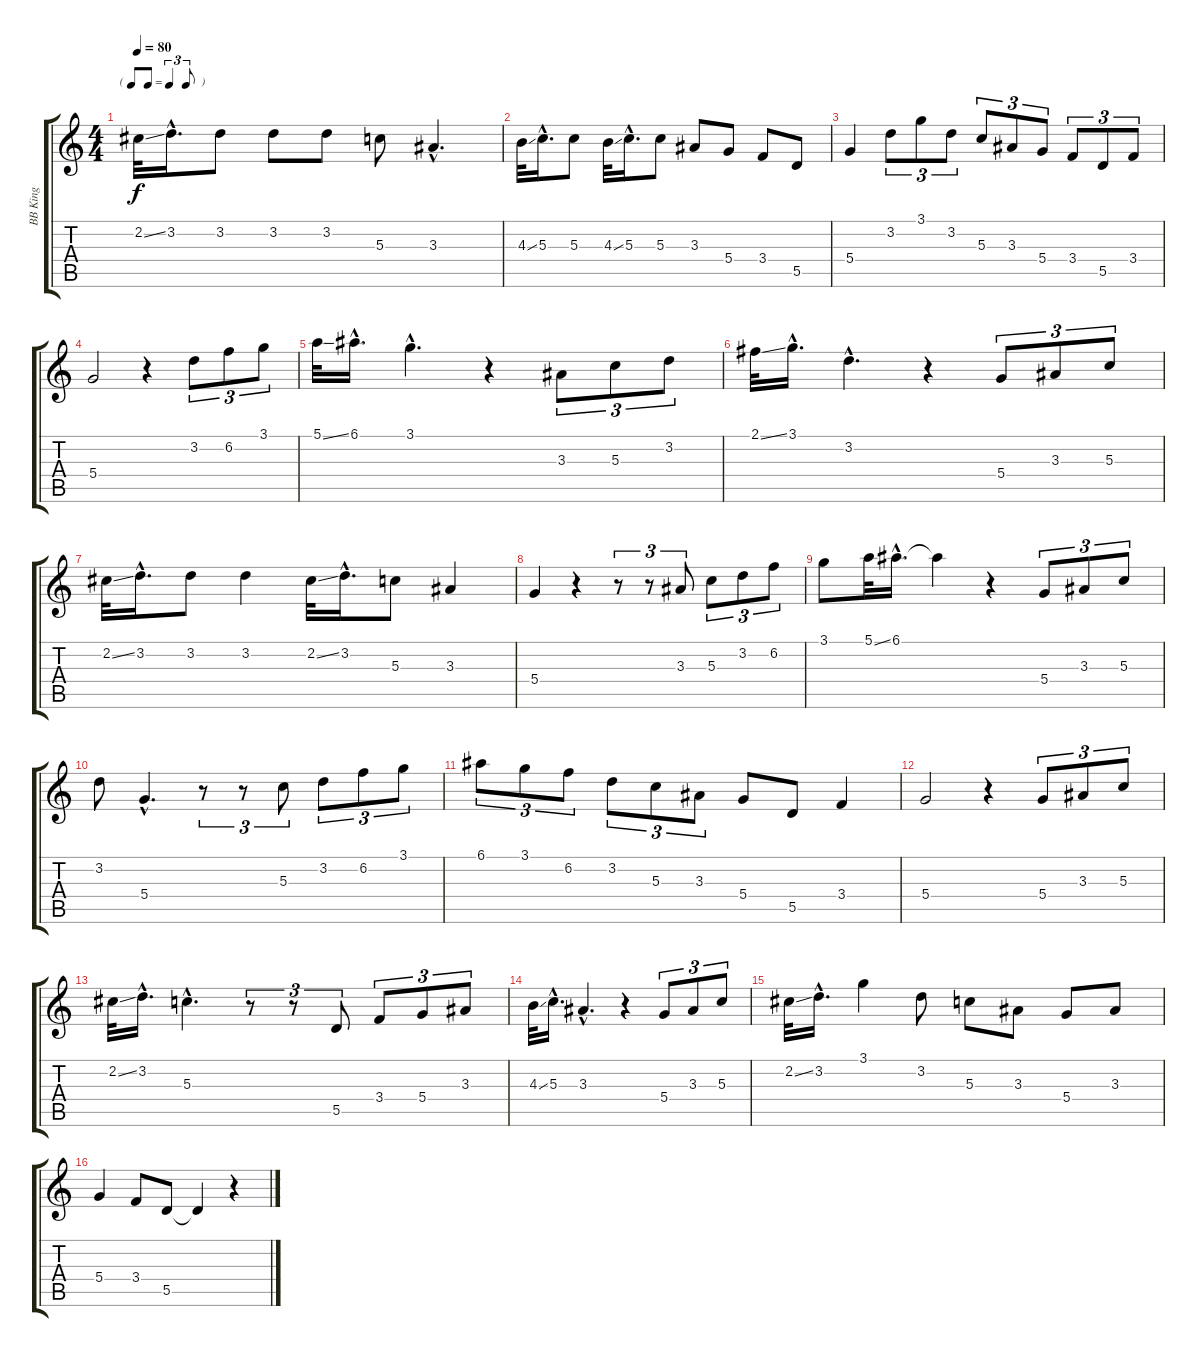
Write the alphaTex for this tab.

\track ("BB King" "BB King") {instrument electricguitarclean}
\staff {score tabs}
\tuning (E4 B3 G3 D3 A2 E2) {hide}
\ts (4 4)
\tf triplet8th
\tempo 80
\clef g2
\ks c
2.2{ss}.32{dy f} 3.2{hac}.16{d} 3.2.8 3.2.8 3.2.8 5.3.8 3.3{hac}.4{d} |
4.3{ss}.32 5.3{hac}.16{d} 5.3.8 4.3{ss}.32 5.3{hac}.16{d} 5.3.8 3.3.8 5.4.8 3.4.8 5.5.8 |
5.4.4 3.2.8{tu (3 2)} 3.1.8{tu (3 2)} 3.2.8{tu (3 2)} 5.3.8{tu (3 2)} 3.3.8{tu (3 2)} 5.4.8{tu (3 2)} 3.4.8{tu (3 2)} 5.5.8{tu (3 2)} 3.4.8{tu (3 2)} |
5.4.2 r.4 3.2.8{tu (3 2)} 6.2.8{tu (3 2)} 3.1.8{tu (3 2)} |
5.1{ss}.32 6.1{hac}.16{d} 3.1{hac}.4{d} r.4 3.3.8{tu (3 2)} 5.3.8{tu (3 2)} 3.2.8{tu (3 2)} |
2.1{ss}.32 3.1{hac}.16{d} 3.2{hac}.4{d} r.4 5.4.8{tu (3 2)} 3.3.8{tu (3 2)} 5.3.8{tu (3 2)} |
2.2{ss}.32 3.2{hac}.16{d} 3.2.8 3.2.4 2.2{ss}.32 3.2{hac}.16{d} 5.3.8 3.3.4 |
5.4.4 r.4 r.8{tu (3 2)} r.8{tu (3 2)} 3.3.8{tu (3 2)} 5.3.8{tu (3 2)} 3.2.8{tu (3 2)} 6.2.8{tu (3 2)} |
3.1.8 5.1{ss}.32 6.1{hac}.16{d} 6.1{t}.4 r.4 5.4.8{tu (3 2)} 3.3.8{tu (3 2)} 5.3.8{tu (3 2)} |
3.2.8 5.4{hac}.4{d} r.8{tu (3 2)} r.8{tu (3 2)} 5.3.8{tu (3 2)} 3.2.8{tu (3 2)} 6.2.8{tu (3 2)} 3.1.8{tu (3 2)} |
6.1.8{tu (3 2)} 3.1.8{tu (3 2)} 6.2.8{tu (3 2)} 3.2.8{tu (3 2)} 5.3.8{tu (3 2)} 3.3.8{tu (3 2)} 5.4.8 5.5.8 3.4.4 |
5.4.2 r.4 5.4.8{tu (3 2)} 3.3.8{tu (3 2)} 5.3.8{tu (3 2)} |
2.2{ss}.32 3.2{hac}.16{d} 5.3{hac}.4{d} r.8{tu (3 2)} r.8{tu (3 2)} 5.5.8{tu (3 2)} 3.4.8{tu (3 2)} 5.4.8{tu (3 2)} 3.3.8{tu (3 2)} |
4.3{ss}.32 5.3{hac}.16{d} 3.3{hac}.4{d} r.4 5.4.8{tu (3 2)} 3.3.8{tu (3 2)} 5.3.8{tu (3 2)} |
2.2{ss}.32 3.2{hac}.16{d} 3.1.4 3.2.8 5.3.8 3.3.8 5.4.8 3.3.8 |
5.4.4 3.4.8 5.5.8 5.5{t}.4 r.4
